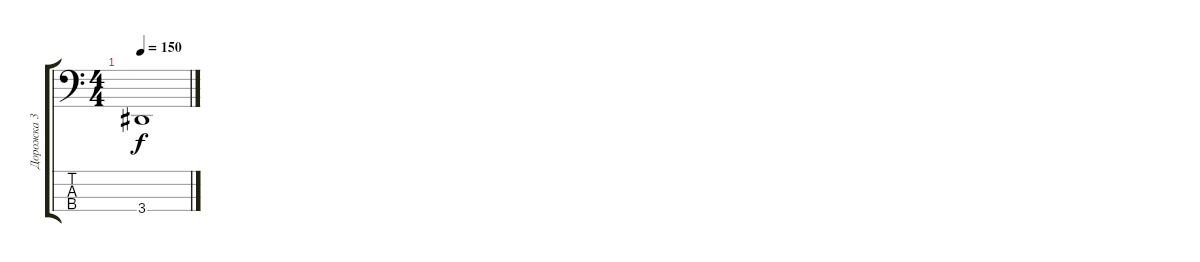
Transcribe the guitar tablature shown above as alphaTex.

\track ("Дорожка 3" "Дорожка 3") {instrument electricbassfinger}
\staff {score tabs}
\tuning (F2 C2 G1 C1) {hide}
\ts (4 4)
\tempo 150
\clef f4
\ks c
3.4.1{dy f}
